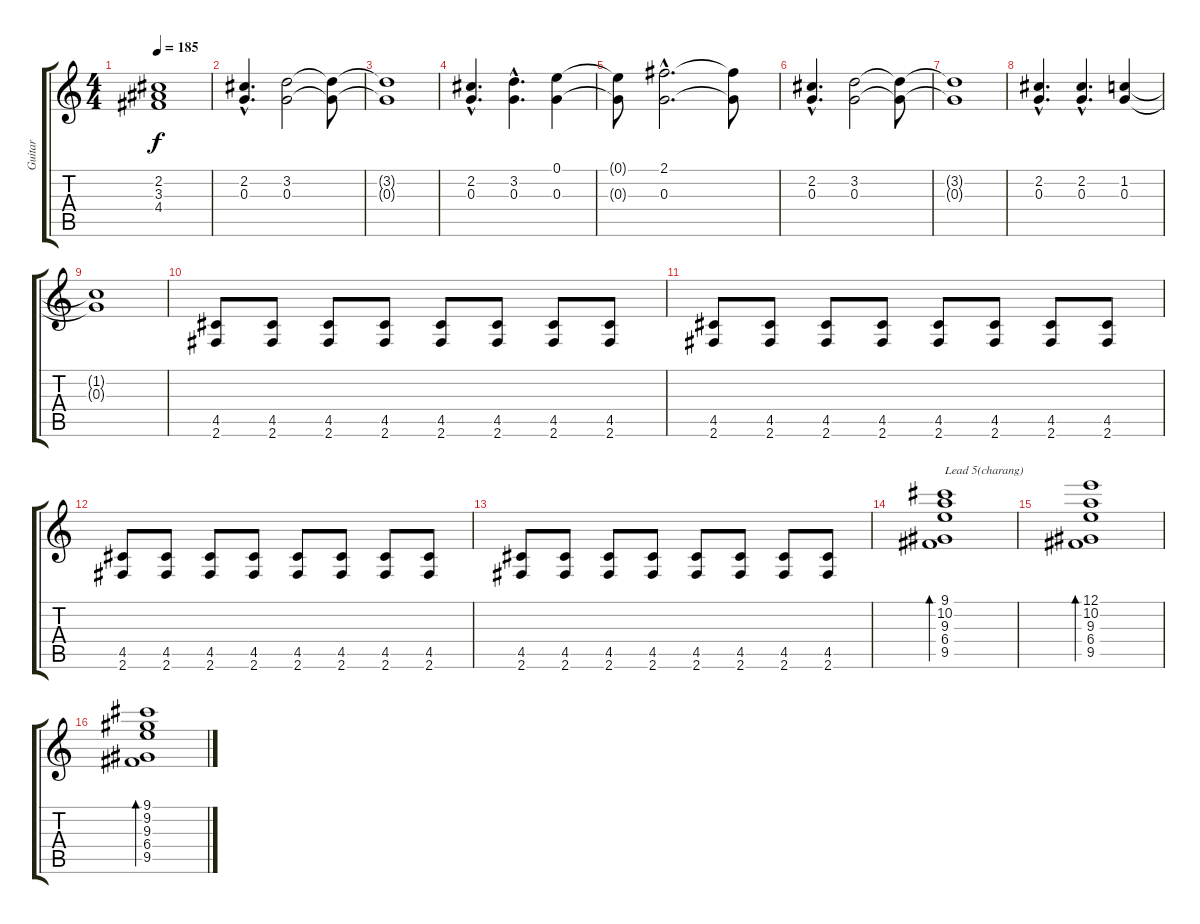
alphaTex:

\track ("Guitar " "Guitar ") {instrument distortionguitar}
\staff {score tabs}
\tuning (E4 B3 G3 D3 A2 E2) {hide}
\ts (4 4)
\tempo 185
\clef g2
\ks c
(2.2{t} 3.3{t} 4.4{t}).1{dy f} |
(2.2{hac} 0.3{hac}).4{d} (3.2 0.3).2 (3.2{t} 0.3{t}).8 |
(3.2{t} 0.3{t}).1 |
(2.2{hac} 0.3{hac}).4{d} (3.2{hac} 0.3{hac}).4{d} (0.1 0.3).4 |
(0.1{t} 0.3{t}).8 (2.1{hac} 0.3{hac}).2{d} (2.1{t} 0.3{t}).8 |
(2.2{hac} 0.3{hac}).4{d} (3.2 0.3).2 (3.2{t} 0.3{t}).8 |
(3.2{t} 0.3{t}).1 |
(2.2{hac} 0.3{hac}).4{d} (2.2{hac} 0.3{hac}).4{d} (1.2 0.3).4 |
(1.2{t} 0.3{t}).1 |
(4.5 2.6).8 (4.5 2.6).8 (4.5 2.6).8 (4.5 2.6).8 (4.5 2.6).8 (4.5 2.6).8 (4.5 2.6).8 (4.5 2.6).8 |
(4.5 2.6).8 (4.5 2.6).8 (4.5 2.6).8 (4.5 2.6).8 (4.5 2.6).8 (4.5 2.6).8 (4.5 2.6).8 (4.5 2.6).8 |
(4.5 2.6).8 (4.5 2.6).8 (4.5 2.6).8 (4.5 2.6).8 (4.5 2.6).8 (4.5 2.6).8 (4.5 2.6).8 (4.5 2.6).8 |
(4.5 2.6).8 (4.5 2.6).8 (4.5 2.6).8 (4.5 2.6).8 (4.5 2.6).8 (4.5 2.6).8 (4.5 2.6).8 (4.5 2.6).8 |
(9.1 10.2 9.3 6.4 9.5).1{bd 240 txt "Lead 5(charang)" instrument lead5charang} |
(12.1 10.2 9.3 6.4 9.5).1{bd 240} |
(9.1 9.2 9.3 6.4 9.5).1{bd 240}
